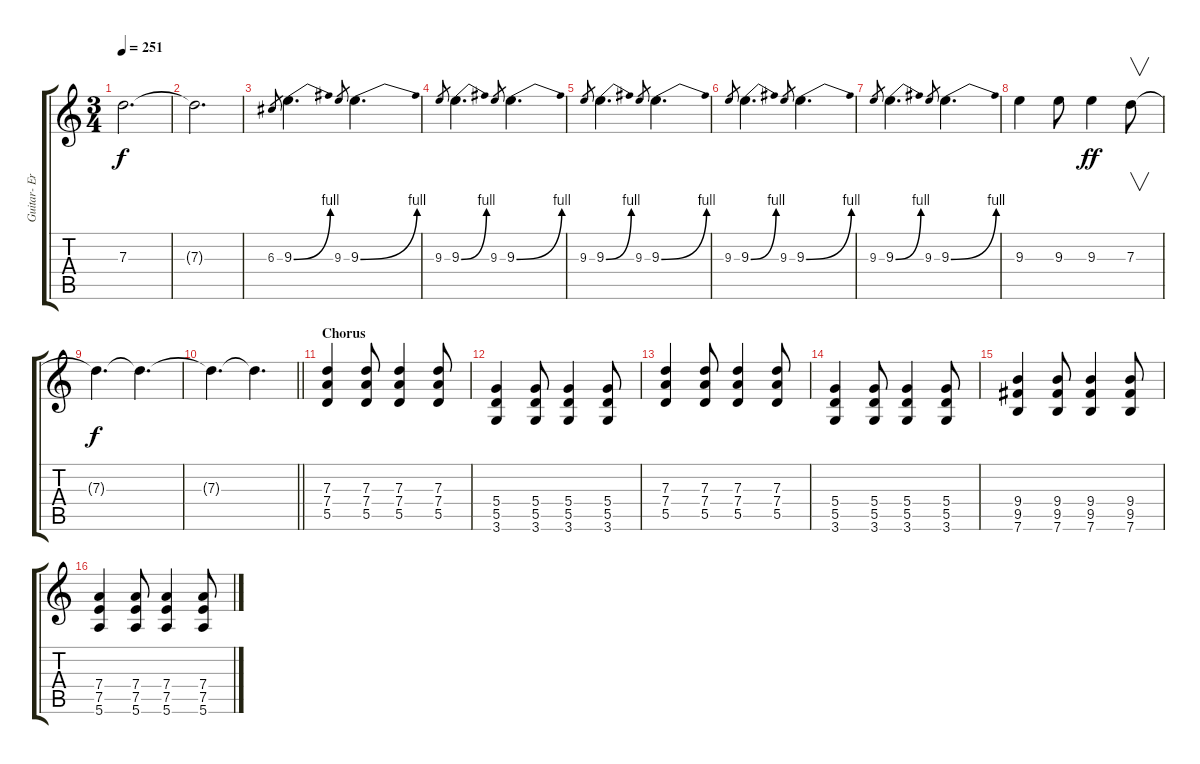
\track ("Guitar- Erik" "Guitar- Er") {instrument overdrivenguitar}
\staff {score tabs}
\tuning (E4 B3 G3 D3 A2 E2) {hide}
\ts (3 4)
\tempo 251
\clef g2
\ks c
7.3{t}.2{d dy f} |
7.3{t}.2{d} |
6.3.8{gr} 9.3{be (bend 0 0 60 4)}.4{d} 9.3.8{gr} 9.3{be (bend 0 0 60 4)}.4{d} |
9.3.8{gr} 9.3{be (bend 0 0 60 4)}.4{d} 9.3.8{gr} 9.3{be (bend 0 0 60 4)}.4{d} |
9.3.8{gr} 9.3{be (bend 0 0 60 4)}.4{d} 9.3.8{gr} 9.3{be (bend 0 0 60 4)}.4{d} |
9.3.8{gr} 9.3{be (bend 0 0 60 4)}.4{d} 9.3.8{gr} 9.3{be (bend 0 0 60 4)}.4{d} |
9.3.8{gr} 9.3{be (bend 0 0 60 4)}.4{d} 9.3.8{gr} 9.3{be (bend 0 0 60 4)}.4{d} |
9.3.4 9.3.8 9.3.4{dy ff} 7.3.8{v} |
7.3{t}.4{d dy f} 7.3{t}.4{d} |
\barLineRight lightlight
7.3{t}.4{d} 7.3{t}.4{d} |
\section ("" "Chorus")
(7.3 7.4 5.5).4{volume 12} (7.3 7.4 5.5).8 (7.3 7.4 5.5).4 (7.3 7.4 5.5).8 |
(5.4 5.5 3.6).4 (5.4 5.5 3.6).8 (5.4 5.5 3.6).4 (5.4 5.5 3.6).8 |
(7.3 7.4 5.5).4 (7.3 7.4 5.5).8 (7.3 7.4 5.5).4 (7.3 7.4 5.5).8 |
(5.4 5.5 3.6).4 (5.4 5.5 3.6).8 (5.4 5.5 3.6).4 (5.4 5.5 3.6).8 |
(9.4 9.5 7.6).4 (9.4 9.5 7.6).8 (9.4 9.5 7.6).4 (9.4 9.5 7.6).8 |
(7.4 7.5 5.6).4 (7.4 7.5 5.6).8 (7.4 7.5 5.6).4 (7.4 7.5 5.6).8
